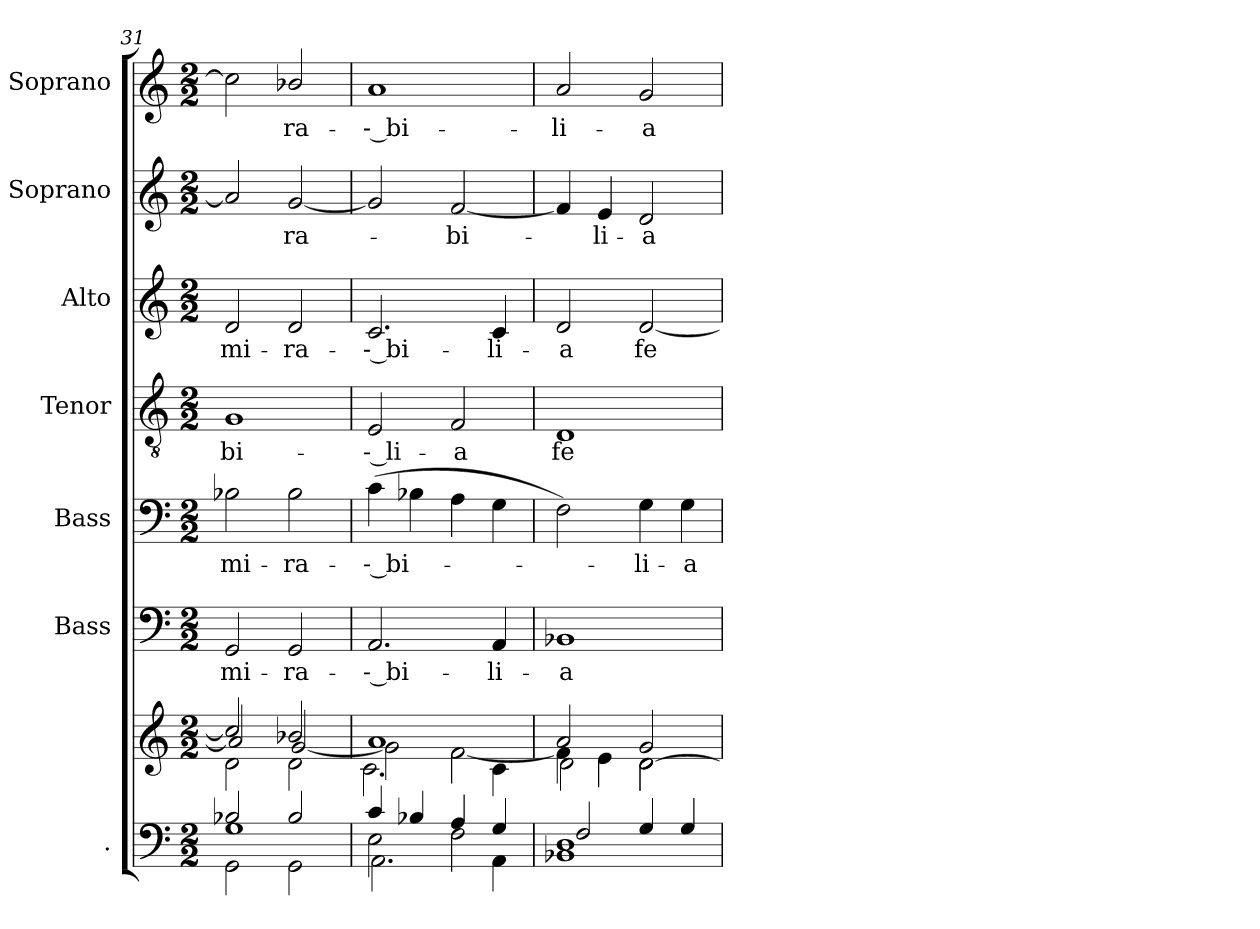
**kern	**kern	**kern	**text	**kern	**text	**kern	**text	**kern	**text	**kern	**text	**kern	**text
*part7	*part7	*part6	*part6	*part5	*part5	*part4	*part4	*part3	*part3	*part2	*part2	*part1	*part1
*staff8	*staff7	*staff6	*staff6	*staff5	*staff5	*staff4	*staff4	*staff3	*staff3	*staff2	*staff2	*staff1	*staff1
*I".	*	*I"Bass	*	*I"Bass	*	*I"Tenor	*	*I"Alto	*	*I"Soprano	*	*I"Soprano	*
*	*	*I'B.	*	*I'B.	*	*I'T.	*	*I'A.	*	*I'S.	*	*I'S.	*
*clefF4	*clefG2	*clefF4	*	*clefF4	*	*clefGv2	*	*clefG2	*	*clefG2	*	*clefG2	*
*	*	*	*	*	*	*ITrd7c12	*	*	*	*	*	*	*
*k[]	*k[]	*k[]	*	*k[]	*	*k[]	*	*k[]	*	*k[]	*	*k[]	*
*C:	*C:	*C:	*	*C:	*	*C:	*	*C:	*	*C:	*	*C:	*
*M2/2	*M2/2	*M2/2	*	*M2/2	*	*M2/2	*	*M2/2	*	*M2/2	*	*M2/2	*
=31	=31	=31	=31	=31	=31	=31	=31	=31	=31	=31	=31	=31	=31
*^	*^	*	*	*	*	*	*	*	*	*	*	*	*
*	*^	*	*^	*	*	*	*	*	*	*	*	*	*	*	*
!	!	!	!	!	!	!	!LO:LY:b:color=#000000	!	!	!	!	!	!	!	!	!	!
!	!	!	!	!	!	!	!	!	!LO:LY:b:color=#000000	!	!	!	!	!	!	!	!
!	!	!	!	!	!	!	!	!	!	!	!LO:LY:b:color=#000000	!	!	!	!	!	!
!	!	!	!	!	!	!	!	!	!	!	!	!	!LO:LY:b:color=#000000	!	!	!	!
2B-Xi/	1Gi	2GGi\	2cci/]	2ai/]	2di\	2GGi/	mi-	2B-Xi\	mi-	1GGi	-bi-	2di/	mi-	2ai/]	.	2cci\]	.
!	!	!	!	!	!	!	!LO:LY:b:color=#000000	!	!	!	!	!	!	!	!	!	!
!	!	!	!	!	!	!	!	!	!LO:LY:b:color=#000000	!	!	!	!	!	!	!	!
!	!	!	!	!	!	!	!	!	!	!	!	!	!LO:LY:b:color=#000000	!	!	!	!
!	!	!	!	!	!	!	!	!	!	!	!	!	!	!	!LO:LY:b:color=#000000	!	!
!	!	!	!	!	!	!	!	!	!	!	!	!	!	!	!	!	!LO:LY:b:color=#000000
2B-i/	.	2GGi\	2b-Xi/	[2gi/	2di\	2GGi/	-ra-	2B-i\	-ra-	.	.	2di/	-ra-	[2gi/	-ra-	2b-Xi/	-ra-
!!LO:PB:g=z
=32	=32	=32	=32	=32	=32	=32	=32	=32	=32	=32	=32	=32	=32	=32	=32	=32	=32
!	!	!	!	!	!	!	!LO:LY:b:color=#000000	!	!	!	!	!	!	!	!	!	!
!	!	!	!	!	!	!	!	!	!LO:LY:b:color=#000000	!	!	!	!	!	!	!	!
!	!	!	!	!	!	!	!	!	!	!	!LO:LY:b:color=#000000	!	!	!	!	!	!
!	!	!	!	!	!	!	!	!	!	!	!	!	!LO:LY:b:color=#000000	!	!	!	!
!	!	!	!	!	!	!	!	!	!	!	!	!	!	!	!	!	!LO:LY:b:color=#000000
2Ei\	4ci/	2.AAi\	1ai	2gi\]	2.ci\	2.AAi/	-- bi-	(4ci\	-- bi-	2EEi/	-- li-	2.ci/	-- bi-	2gi/]	.	1ai	-- bi-
.	4B-Xi/	.	.	.	.	.	.	4B-Xi\	.	.	.	.	.	.	.	.	.
!	!	!	!	!	!	!	!	!	!	!	!LO:LY:b:color=#000000	!	!	!	!	!	!
!	!	!	!	!	!	!	!	!	!	!	!	!	!	!	!LO:LY:b:color=#000000	!	!
2Fi\	4Ai/	.	.	[2fi\	.	.	.	4Ai\	.	2FFi/	-a	.	.	[2fi/	-bi-	.	.
!	!	!	!	!	!	!	!LO:LY:b:color=#000000	!	!	!	!	!	!	!	!	!	!
!	!	!	!	!	!	!	!	!	!	!	!	!	!LO:LY:b:color=#000000	!	!	!	!
.	4Gi/	4AAi\	.	.	4ci\	4AAi/	-li-	4Gi\	.	.	.	4ci/	-li-	.	.	.	.
=33	=33	=33	=33	=33	=33	=33	=33	=33	=33	=33	=33	=33	=33	=33	=33	=33	=33
!	!	!	!	!	!	!	!LO:LY:b:color=#000000	!	!	!	!	!	!	!	!	!	!
!	!	!	!	!	!	!	!	!	!	!	!LO:LY:b:color=#000000	!	!	!	!	!	!
!	!	!	!	!	!	!	!	!	!	!	!	!	!LO:LY:b:color=#000000	!	!	!	!
!	!	!	!	!	!	!	!	!	!	!	!	!	!	!	!	!	!LO:LY:b:color=#000000
1Di	2Fi/	1BB-Xi	2ai/	4fi\]	2di\	1BB-Xi	-a	2Fi\)	.	1DDi	fe-	2di/	-a	4fi/]	.	2ai/	-li-
!	!	!	!	!	!	!	!	!	!	!	!	!	!	!	!LO:LY:b:color=#000000	!	!
.	.	.	.	4ei\	.	.	.	.	.	.	.	.	.	4ei/	-li-	.	.
!	!	!	!	!	!	!	!	!	!LO:LY:b:color=#000000	!	!	!	!	!	!	!	!
!	!	!	!	!	!	!	!	!	!	!	!	!	!LO:LY:b:color=#000000	!	!	!	!
!	!	!	!	!	!	!	!	!	!	!	!	!	!	!	!LO:LY:b:color=#000000	!	!
!	!	!	!	!	!	!	!	!	!	!	!	!	!	!	!	!	!LO:LY:b:color=#000000
.	4Gi/	.	2gi/	2di\	[2di\	.	.	4Gi\	-li-	.	.	[2di/	fe-	2di/	-a	2gi/	-a
!	!	!	!	!	!	!	!	!	!LO:LY:b:color=#000000	!	!	!	!	!	!	!	!
.	4Gi/	.	.	.	.	.	.	4Gi\	-a	.	.	.	.	.	.	.	.
*v	*v	*v	*	*	*	*	*	*	*	*	*	*	*	*	*	*	*
*	*v	*v	*v	*	*	*	*	*	*	*	*	*	*	*	*
=	=	=	=	=	=	=	=	=	=	=	=	=	=
*-	*-	*-	*-	*-	*-	*-	*-	*-	*-	*-	*-	*-	*-
